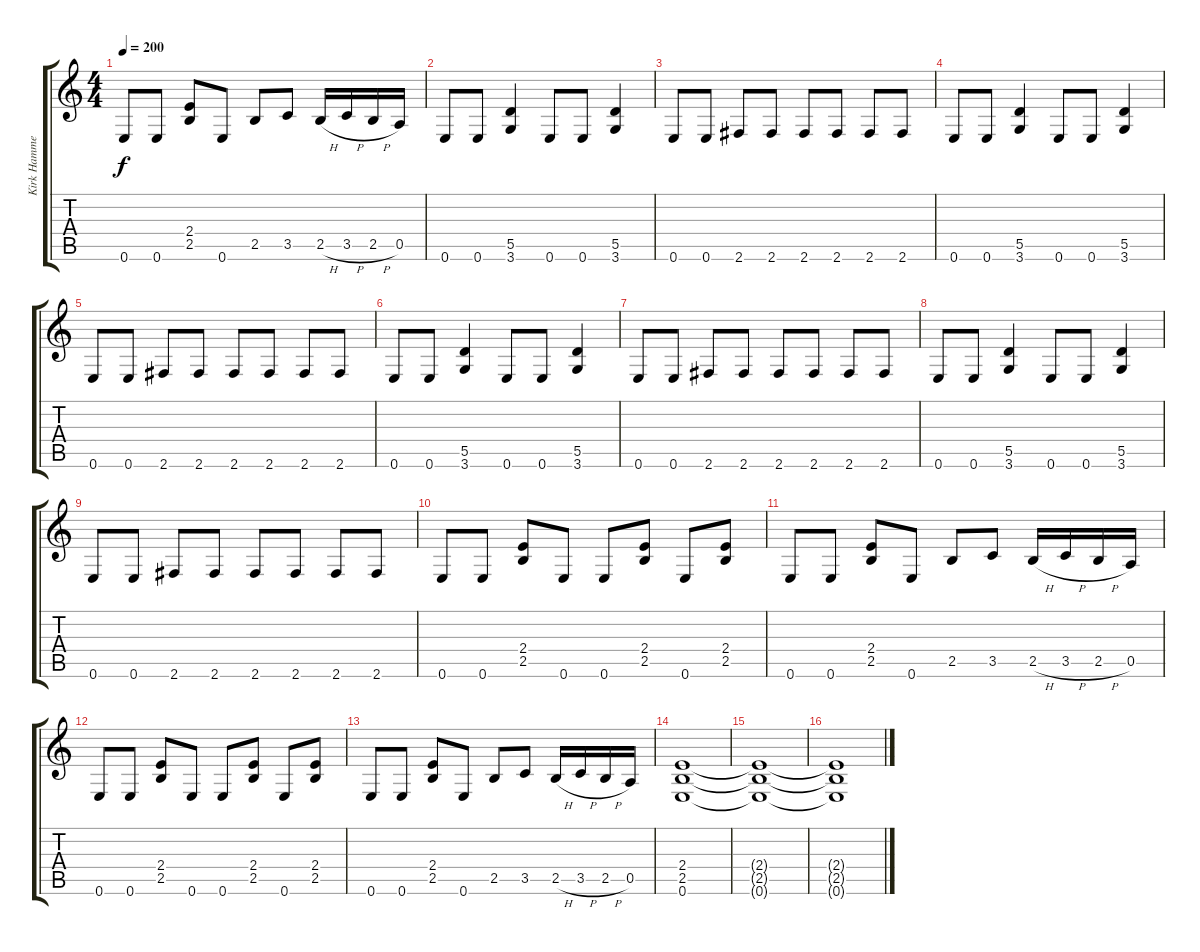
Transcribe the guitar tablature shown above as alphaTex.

\track ("Kirk Hammet (Guitar)" "Kirk Hamme") {instrument overdrivenguitar}
\staff {score tabs}
\tuning (E4 B3 G3 D3 A2 E2) {hide}
\ts (4 4)
\tempo 200
\clef g2
\ks c
0.6.8{dy f} 0.6.8 (2.4 2.5).8 0.6.8 2.5.8 3.5.8 2.5{h}.16 3.5{h}.16 2.5{h}.16 0.5.16 |
0.6.8 0.6.8 (5.5 3.6).4 0.6.8 0.6.8 (5.5 3.6).4 |
0.6.8 0.6.8 2.6.8 2.6.8 2.6.8 2.6.8 2.6.8 2.6.8 |
0.6.8 0.6.8 (5.5 3.6).4 0.6.8 0.6.8 (5.5 3.6).4 |
0.6.8 0.6.8 2.6.8 2.6.8 2.6.8 2.6.8 2.6.8 2.6.8 |
0.6.8 0.6.8 (5.5 3.6).4 0.6.8 0.6.8 (5.5 3.6).4 |
0.6.8 0.6.8 2.6.8 2.6.8 2.6.8 2.6.8 2.6.8 2.6.8 |
0.6.8 0.6.8 (5.5 3.6).4 0.6.8 0.6.8 (5.5 3.6).4 |
0.6.8 0.6.8 2.6.8 2.6.8 2.6.8 2.6.8 2.6.8 2.6.8 |
0.6.8 0.6.8 (2.4 2.5).8 0.6.8 0.6.8 (2.4 2.5).8 0.6.8 (2.4 2.5).8 |
0.6.8 0.6.8 (2.4 2.5).8 0.6.8 2.5.8 3.5.8 2.5{h}.16 3.5{h}.16 2.5{h}.16 0.5.16 |
0.6.8 0.6.8 (2.4 2.5).8 0.6.8 0.6.8 (2.4 2.5).8 0.6.8 (2.4 2.5).8 |
0.6.8 0.6.8 (2.4 2.5).8 0.6.8 2.5.8 3.5.8 2.5{h}.16 3.5{h}.16 2.5{h}.16 0.5.16 |
(2.4 2.5 0.6).1 |
(2.4{t} 2.5{t} 0.6{t}).1 |
(2.4{t} 2.5{t} 0.6{t}).1
